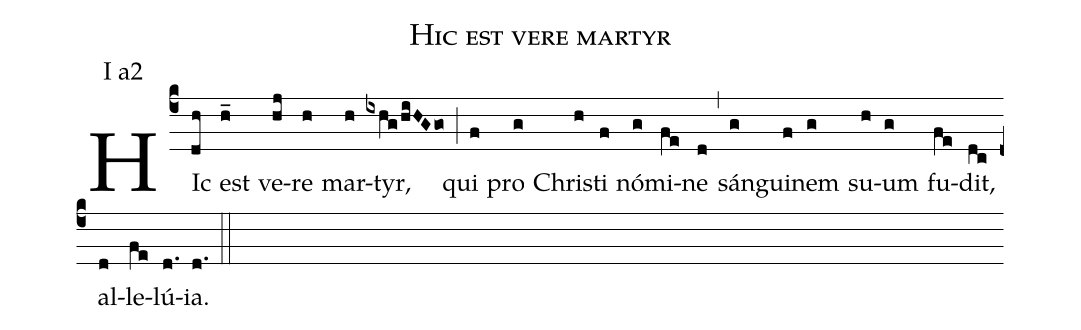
name: Hic est vere martyr;
annotation: I a2;
%%
(c4)
HIc(dh) est(h_) ve(hj)re(h) mar(h)tyr,(ixhg/hiHGgo) (;)
qui(f) pro(g) Chri(h)sti(f) nó(g)mi(fe)ne(d) (,)
sán(g)gui(f)nem(g) su(h)um(g) fu(fe)dit,(dc) al(d)le(fe)lú(d.)ia.(d.) (::)
